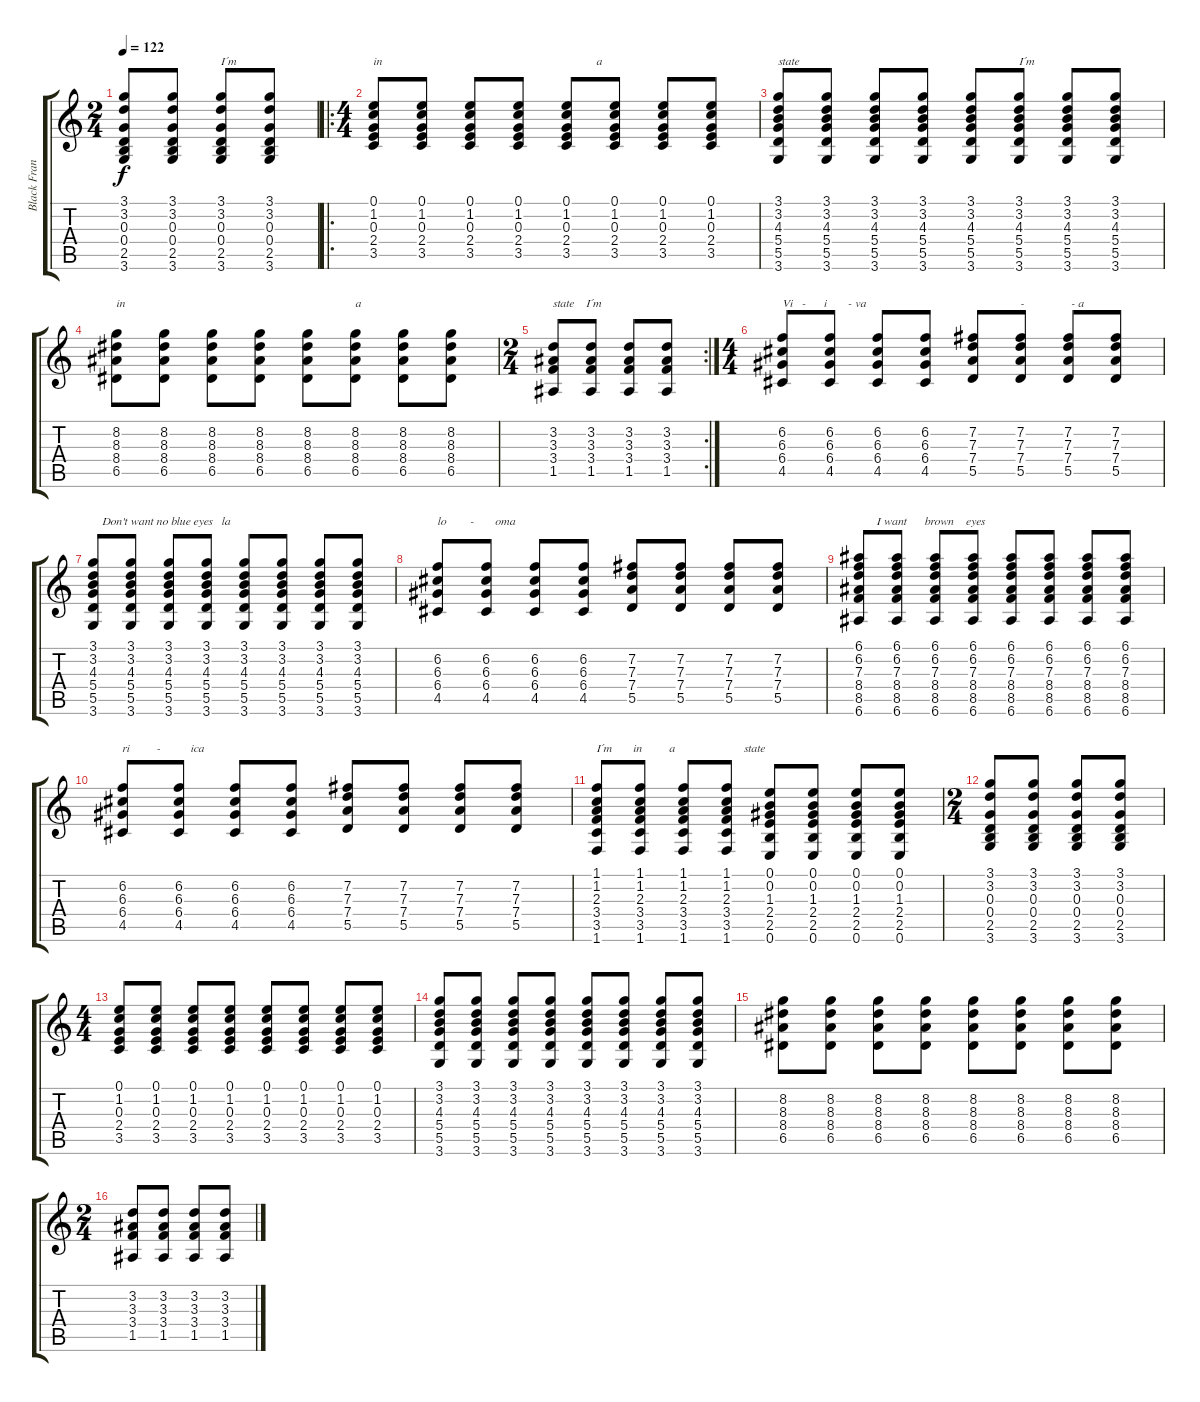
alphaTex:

\track ("Black Francis" "Black Fran") {instrument acousticguitarsteel}
\staff {score tabs}
\tuning (E4 B3 G3 D3 A2 E2) {hide}
\ts (2 4)
\tempo 122
\clef g2
\ks c
(3.1 3.2 0.3 0.4 2.5 3.6).8{dy f} (3.1 3.2 0.3 0.4 2.5 3.6).8 (3.1 3.2 0.3 0.4 2.5 3.6).8{txt "I´m "} (3.1 3.2 0.3 0.4 2.5 3.6).8 |
\ro
\ts (4 4)
(0.1 1.2 0.3 2.4 3.5).8{txt "in"} (0.1 1.2 0.3 2.4 3.5).8 (0.1 1.2 0.3 2.4 3.5).8 (0.1 1.2 0.3 2.4 3.5).8 (0.1 1.2 0.3 2.4 3.5).8{txt "          a"} (0.1 1.2 0.3 2.4 3.5).8 (0.1 1.2 0.3 2.4 3.5).8 (0.1 1.2 0.3 2.4 3.5).8 |
(3.1 3.2 4.3 5.4 5.5 3.6).8{txt "state"} (3.1 3.2 4.3 5.4 5.5 3.6).8 (3.1 3.2 4.3 5.4 5.5 3.6).8 (3.1 3.2 4.3 5.4 5.5 3.6).8 (3.1 3.2 4.3 5.4 5.5 3.6).8 (3.1 3.2 4.3 5.4 5.5 3.6).8{txt "I´m "} (3.1 3.2 4.3 5.4 5.5 3.6).8 (3.1 3.2 4.3 5.4 5.5 3.6).8 |
(8.2 8.3 8.4 6.5).8{txt "in"} (8.2 8.3 8.4 6.5).8 (8.2 8.3 8.4 6.5).8 (8.2 8.3 8.4 6.5).8 (8.2 8.3 8.4 6.5).8 (8.2 8.3 8.4 6.5).8{txt "a "} (8.2 8.3 8.4 6.5).8 (8.2 8.3 8.4 6.5).8 |
\rc 2
\ts (2 4)
(3.2 3.3 3.4 1.5).8{txt "state    I´m"} (3.2 3.3 3.4 1.5).8 (3.2 3.3 3.4 1.5).8 (3.2 3.3 3.4 1.5).8 |
\ts (4 4)
(6.2 6.3 6.4 4.5).8{txt "Vi   -      i       - va"} (6.2 6.3 6.4 4.5).8 (6.2 6.3 6.4 4.5).8 (6.2 6.3 6.4 4.5).8 (7.2 7.3 7.4 5.5).8 (7.2 7.3 7.4 5.5).8{txt "-"} (7.2 7.3 7.4 5.5).8{txt " - a"} (7.2 7.3 7.4 5.5).8 |
(3.1 3.2 4.3 5.4 5.5 3.6).8{txt "   Don't want no blue eyes   la"} (3.1 3.2 4.3 5.4 5.5 3.6).8 (3.1 3.2 4.3 5.4 5.5 3.6).8 (3.1 3.2 4.3 5.4 5.5 3.6).8 (3.1 3.2 4.3 5.4 5.5 3.6).8 (3.1 3.2 4.3 5.4 5.5 3.6).8 (3.1 3.2 4.3 5.4 5.5 3.6).8 (3.1 3.2 4.3 5.4 5.5 3.6).8 |
(6.2 6.3 6.4 4.5).8{txt "lo        -       oma"} (6.2 6.3 6.4 4.5).8 (6.2 6.3 6.4 4.5).8 (6.2 6.3 6.4 4.5).8 (7.2 7.3 7.4 5.5).8 (7.2 7.3 7.4 5.5).8 (7.2 7.3 7.4 5.5).8 (7.2 7.3 7.4 5.5).8 |
(6.1 6.2 7.3 8.4 8.5 6.6).8{txt "      I want      brown    eyes"} (6.1 6.2 7.3 8.4 8.5 6.6).8 (6.1 6.2 7.3 8.4 8.5 6.6).8 (6.1 6.2 7.3 8.4 8.5 6.6).8 (6.1 6.2 7.3 8.4 8.5 6.6).8 (6.1 6.2 7.3 8.4 8.5 6.6).8 (6.1 6.2 7.3 8.4 8.5 6.6).8 (6.1 6.2 7.3 8.4 8.5 6.6).8 |
(6.2 6.3 6.4 4.5).8{txt "ri         -          ica"} (6.2 6.3 6.4 4.5).8 (6.2 6.3 6.4 4.5).8 (6.2 6.3 6.4 4.5).8 (7.2 7.3 7.4 5.5).8 (7.2 7.3 7.4 5.5).8 (7.2 7.3 7.4 5.5).8 (7.2 7.3 7.4 5.5).8 |
(1.1 1.2 2.3 3.4 3.5 1.6).8{txt "I´m       in         a                       state"} (1.1 1.2 2.3 3.4 3.5 1.6).8 (1.1 1.2 2.3 3.4 3.5 1.6).8 (1.1 1.2 2.3 3.4 3.5 1.6).8 (0.1 0.2 1.3 2.4 2.5 0.6).8 (0.1 0.2 1.3 2.4 2.5 0.6).8 (0.1 0.2 1.3 2.4 2.5 0.6).8 (0.1 0.2 1.3 2.4 2.5 0.6).8 |
\ts (2 4)
(3.1 3.2 0.3 0.4 2.5 3.6).8 (3.1 3.2 0.3 0.4 2.5 3.6).8 (3.1 3.2 0.3 0.4 2.5 3.6).8 (3.1 3.2 0.3 0.4 2.5 3.6).8 |
\ts (4 4)
(0.1 1.2 0.3 2.4 3.5).8 (0.1 1.2 0.3 2.4 3.5).8 (0.1 1.2 0.3 2.4 3.5).8 (0.1 1.2 0.3 2.4 3.5).8 (0.1 1.2 0.3 2.4 3.5).8 (0.1 1.2 0.3 2.4 3.5).8 (0.1 1.2 0.3 2.4 3.5).8 (0.1 1.2 0.3 2.4 3.5).8 |
(3.1 3.2 4.3 5.4 5.5 3.6).8 (3.1 3.2 4.3 5.4 5.5 3.6).8 (3.1 3.2 4.3 5.4 5.5 3.6).8 (3.1 3.2 4.3 5.4 5.5 3.6).8 (3.1 3.2 4.3 5.4 5.5 3.6).8 (3.1 3.2 4.3 5.4 5.5 3.6).8 (3.1 3.2 4.3 5.4 5.5 3.6).8 (3.1 3.2 4.3 5.4 5.5 3.6).8 |
(8.2 8.3 8.4 6.5).8 (8.2 8.3 8.4 6.5).8 (8.2 8.3 8.4 6.5).8 (8.2 8.3 8.4 6.5).8 (8.2 8.3 8.4 6.5).8 (8.2 8.3 8.4 6.5).8 (8.2 8.3 8.4 6.5).8 (8.2 8.3 8.4 6.5).8 |
\ts (2 4)
(3.2 3.3 3.4 1.5).8 (3.2 3.3 3.4 1.5).8 (3.2 3.3 3.4 1.5).8 (3.2 3.3 3.4 1.5).8
